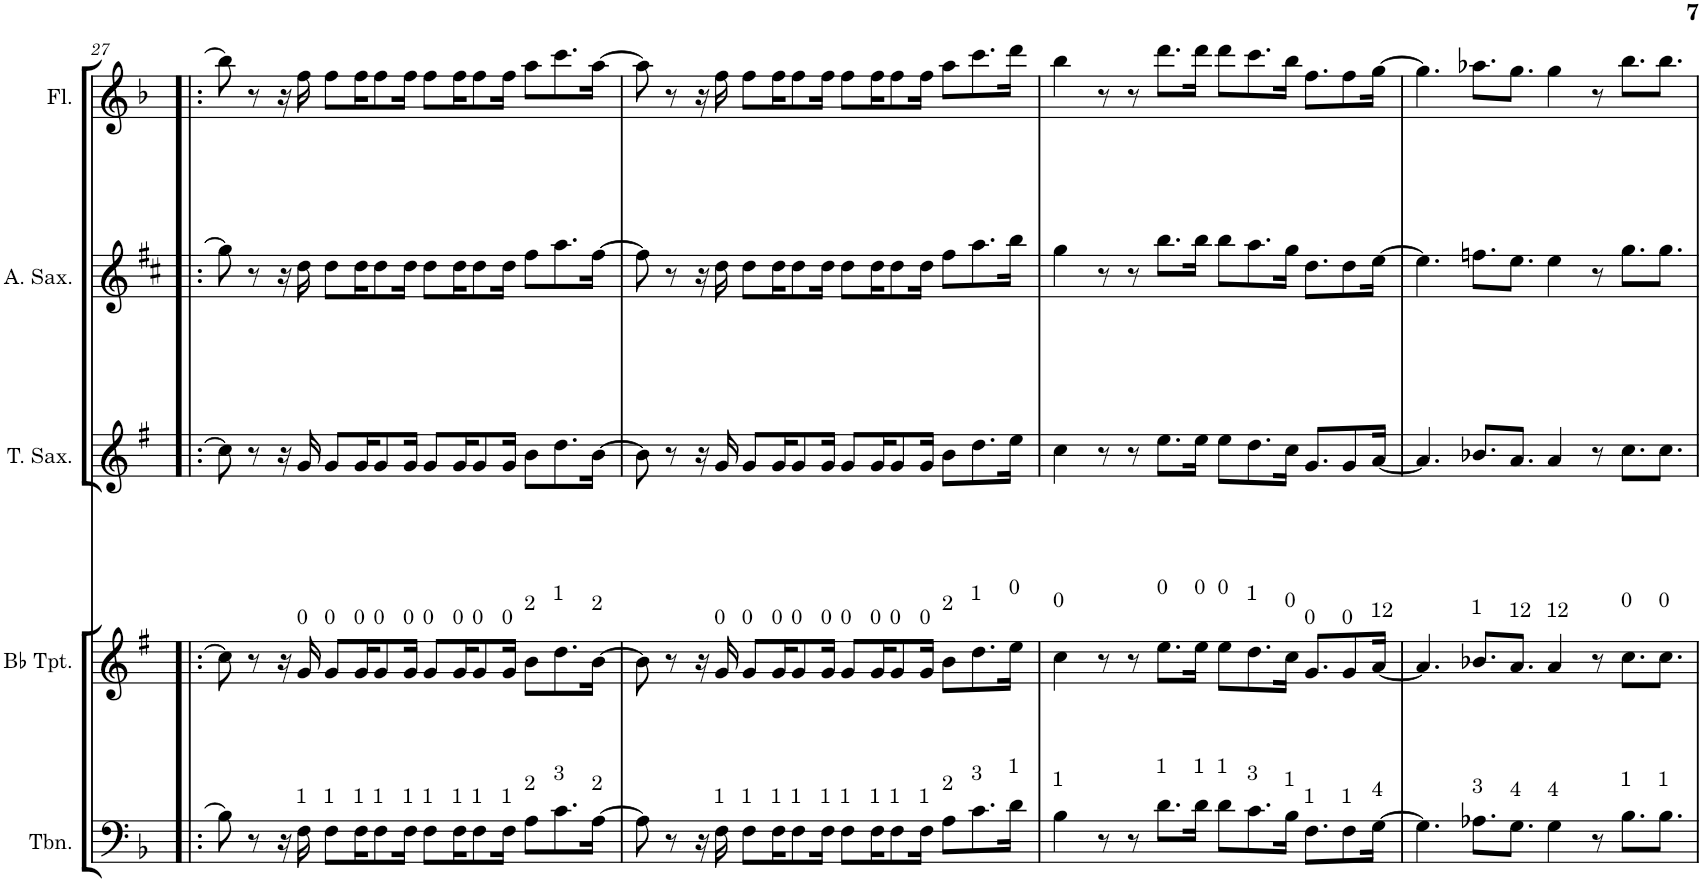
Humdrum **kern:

**kern	**kern	**kern	**kern	**kern
*part5	*part4	*part3	*part2	*part1
*staff5	*staff4	*staff3	*staff2	*staff1
*I"Trombone	*I"Bb Trumpet	*I"Tenor Saxophone	*I"Alto Saxophone	*I"Flute
*I'Tbn.	*I'Bb Tpt.	*I'T. Sax.	*I'A. Sax.	*I'Fl.
!!LO:PB:g=z
*clefF4	*clefG2	*clefG2	*clefG2	*clefG2
*	*Trd1c2	*Trd8c14	*Trd5c9	*
*k[b-]	*k[f#]	*k[f#]	*k[f#c#]	*k[b-]
*M12/8	*M12/8	*M12/8	*M12/8	*M12/8
=27!|:	=27!|:	=27!|:	=27!|:	=27!|:
8B-\]	8cc\]	8cc\]	8gg\]	8bb-\]
8r	8r	8r	8r	8r
16r	16r	16r	16r	16r
!	!LO:TX:a:t=0	!	!	!
!LO:TX:a:t=1	!	!	!	!
16F\	16g/	16g/	16dd\	16ff\
!	!LO:TX:a:t=0	!	!	!
!LO:TX:a:t=1	!	!	!	!
8F\L	8g/L	8g/L	8dd\L	8ff\L
!	!LO:TX:a:t=0	!	!	!
!LO:TX:a:t=1	!	!	!	!
16F\K	16g/K	16g/K	16dd\K	16ff\K
!	!LO:TX:a:t=0	!	!	!
!LO:TX:a:t=1	!	!	!	!
8F\	8g/	8g/	8dd\	8ff\
!	!LO:TX:a:t=0	!	!	!
!LO:TX:a:t=1	!	!	!	!
16F\Jk	16g/Jk	16g/Jk	16dd\Jk	16ff\Jk
!	!LO:TX:a:t=0	!	!	!
!LO:TX:a:t=1	!	!	!	!
8F\L	8g/L	8g/L	8dd\L	8ff\L
!	!LO:TX:a:t=0	!	!	!
!LO:TX:a:t=1	!	!	!	!
16F\K	16g/K	16g/K	16dd\K	16ff\K
!	!LO:TX:a:t=0	!	!	!
!LO:TX:a:t=1	!	!	!	!
8F\	8g/	8g/	8dd\	8ff\
!	!LO:TX:a:t=0	!	!	!
!LO:TX:a:t=1	!	!	!	!
16F\Jk	16g/Jk	16g/Jk	16dd\Jk	16ff\Jk
!	!LO:TX:a:t=2	!	!	!
!LO:TX:a:t=2	!	!	!	!
8A\L	8b\L	8b\L	8ff#\L	8aa\L
!	!LO:TX:a:t=1	!	!	!
!LO:TX:a:t=3	!	!	!	!
8.c\	8.dd\	8.dd\	8.aa\	8.ccc\
!	!LO:TX:a:t=2	!	!	!
!LO:TX:a:t=2	!	!	!	!
[16A\Jk	[16b\Jk	[16b\Jk	[16ff#\Jk	[16aa\Jk
=28	=28	=28	=28	=28
8A\]	8b\]	8b\]	8ff#\]	8aa\]
8r	8r	8r	8r	8r
16r	16r	16r	16r	16r
!	!LO:TX:a:t=0	!	!	!
!LO:TX:a:t=1	!	!	!	!
16F\	16g/	16g/	16dd\	16ff\
!	!LO:TX:a:t=0	!	!	!
!LO:TX:a:t=1	!	!	!	!
8F\L	8g/L	8g/L	8dd\L	8ff\L
!	!LO:TX:a:t=0	!	!	!
!LO:TX:a:t=1	!	!	!	!
16F\K	16g/K	16g/K	16dd\K	16ff\K
!	!LO:TX:a:t=0	!	!	!
!LO:TX:a:t=1	!	!	!	!
8F\	8g/	8g/	8dd\	8ff\
!	!LO:TX:a:t=0	!	!	!
!LO:TX:a:t=1	!	!	!	!
16F\Jk	16g/Jk	16g/Jk	16dd\Jk	16ff\Jk
!	!LO:TX:a:t=0	!	!	!
!LO:TX:a:t=1	!	!	!	!
8F\L	8g/L	8g/L	8dd\L	8ff\L
!	!LO:TX:a:t=0	!	!	!
!LO:TX:a:t=1	!	!	!	!
16F\K	16g/K	16g/K	16dd\K	16ff\K
!	!LO:TX:a:t=0	!	!	!
!LO:TX:a:t=1	!	!	!	!
8F\	8g/	8g/	8dd\	8ff\
!	!LO:TX:a:t=0	!	!	!
!LO:TX:a:t=1	!	!	!	!
16F\Jk	16g/Jk	16g/Jk	16dd\Jk	16ff\Jk
!	!LO:TX:a:t=2	!	!	!
!LO:TX:a:t=2	!	!	!	!
8A\L	8b\L	8b\L	8ff#\L	8aa\L
!	!LO:TX:a:t=1	!	!	!
!LO:TX:a:t=3	!	!	!	!
8.c\	8.dd\	8.dd\	8.aa\	8.ccc\
!	!LO:TX:a:t=0	!	!	!
!LO:TX:a:t=1	!	!	!	!
16d\Jk	16ee\Jk	16ee\Jk	16bb\Jk	16ddd\Jk
=29	=29	=29	=29	=29
!	!LO:TX:a:t=0	!	!	!
!LO:TX:a:t=1	!	!	!	!
4B-\	4cc\	4cc\	4gg\	4bb-\
8r	8r	8r	8r	8r
8r	8r	8r	8r	8r
!	!LO:TX:a:t=0	!	!	!
!LO:TX:a:t=1	!	!	!	!
8.d\L	8.ee\L	8.ee\L	8.bb\L	8.ddd\L
!	!LO:TX:a:t=0	!	!	!
!LO:TX:a:t=1	!	!	!	!
16d\Jk	16ee\Jk	16ee\Jk	16bb\Jk	16ddd\Jk
!	!LO:TX:a:t=0	!	!	!
!LO:TX:a:t=1	!	!	!	!
8d\L	8ee\L	8ee\L	8bb\L	8ddd\L
!	!LO:TX:a:t=1	!	!	!
!LO:TX:a:t=3	!	!	!	!
8.c\	8.dd\	8.dd\	8.aa\	8.ccc\
!	!LO:TX:a:t=0	!	!	!
!LO:TX:a:t=1	!	!	!	!
16B-\Jk	16cc\Jk	16cc\Jk	16gg\Jk	16bb-\Jk
!	!LO:TX:a:t=0	!	!	!
!LO:TX:a:t=1	!	!	!	!
8.F\L	8.g/L	8.g/L	8.dd\L	8.ff\L
!	!LO:TX:a:t=0	!	!	!
!LO:TX:a:t=1	!	!	!	!
8F\	8g/	8g/	8dd\	8ff\
!	!LO:TX:a:t=12	!	!	!
!LO:TX:a:t=4	!	!	!	!
[16G\Jk	[16a/Jk	[16a/Jk	[16ee\Jk	[16gg\Jk
=30	=30	=30	=30	=30
4.G\]	4.a/]	4.a/]	4.ee\]	4.gg\]
!	!LO:TX:a:t=1	!	!	!
!LO:TX:a:t=3	!	!	!	!
8.A-X\L	8.b-X/L	8.b-X/L	8.ffn\L	8.aa-X\L
!	!LO:TX:a:t=12	!	!	!
!LO:TX:a:t=4	!	!	!	!
8.G\J	8.a/J	8.a/J	8.ee\J	8.gg\J
!	!LO:TX:a:t=12	!	!	!
!LO:TX:a:t=4	!	!	!	!
4G\	4a/	4a/	4ee\	4gg\
8r	8r	8r	8r	8r
!	!LO:TX:a:t=0	!	!	!
!LO:TX:a:t=1	!	!	!	!
8.B-\L	8.cc\L	8.cc\L	8.gg\L	8.bb-\L
!	!LO:TX:a:t=0	!	!	!
!LO:TX:a:t=1	!	!	!	!
8.B-\J	8.cc\J	8.cc\J	8.gg\J	8.bb-\J
=	=	=	=	=
*-	*-	*-	*-	*-
